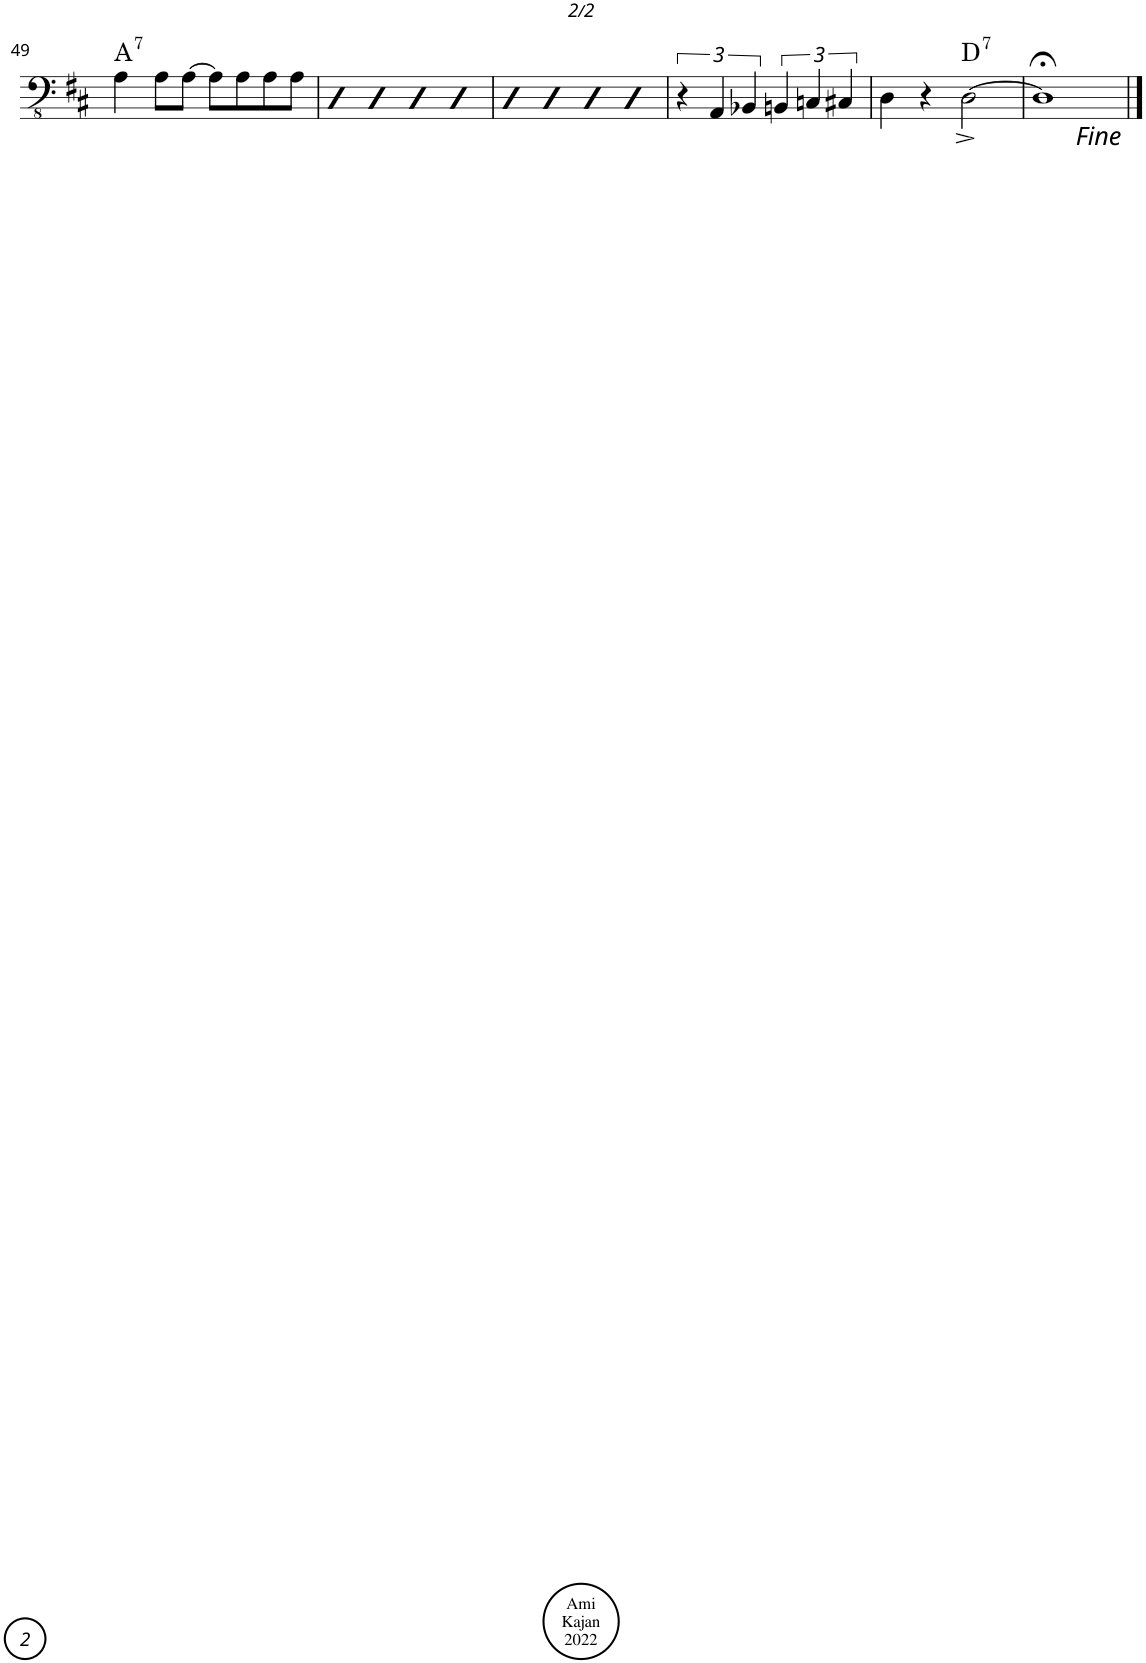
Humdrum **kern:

**kern	**harte
*part1	*part1
*staff1	*
*I"Acoustic Bass	*
*I'Bass	*
!!LO:PB:g=z
*clefFv4	*
*k[f#c#]	*
*M4/4	*
*met(c)	*
=49	=49
!	!LO:H:kt=7
4AA\	A:7
8AA\L	.
[8AA\J	.
8AA\L]	.
8AA\	.
8AA\	.
8AA\J	.
=50	=50
4DD	.
4DD	.
4DD	.
4DD	.
=51	=51
4DD	.
4DD	.
4DD	.
4DD	.
=52	=52
6r	.
6AAA/	.
6BBB-X/	.
6BBBn/	.
6CCn/	.
6CC#X/	.
=53	=53
4DD\	.
4r	.
!	!LO:H:kt=7
[2DD^<\	D:7
=54	=54
1DD;<]	.
==	==
*-	*-
